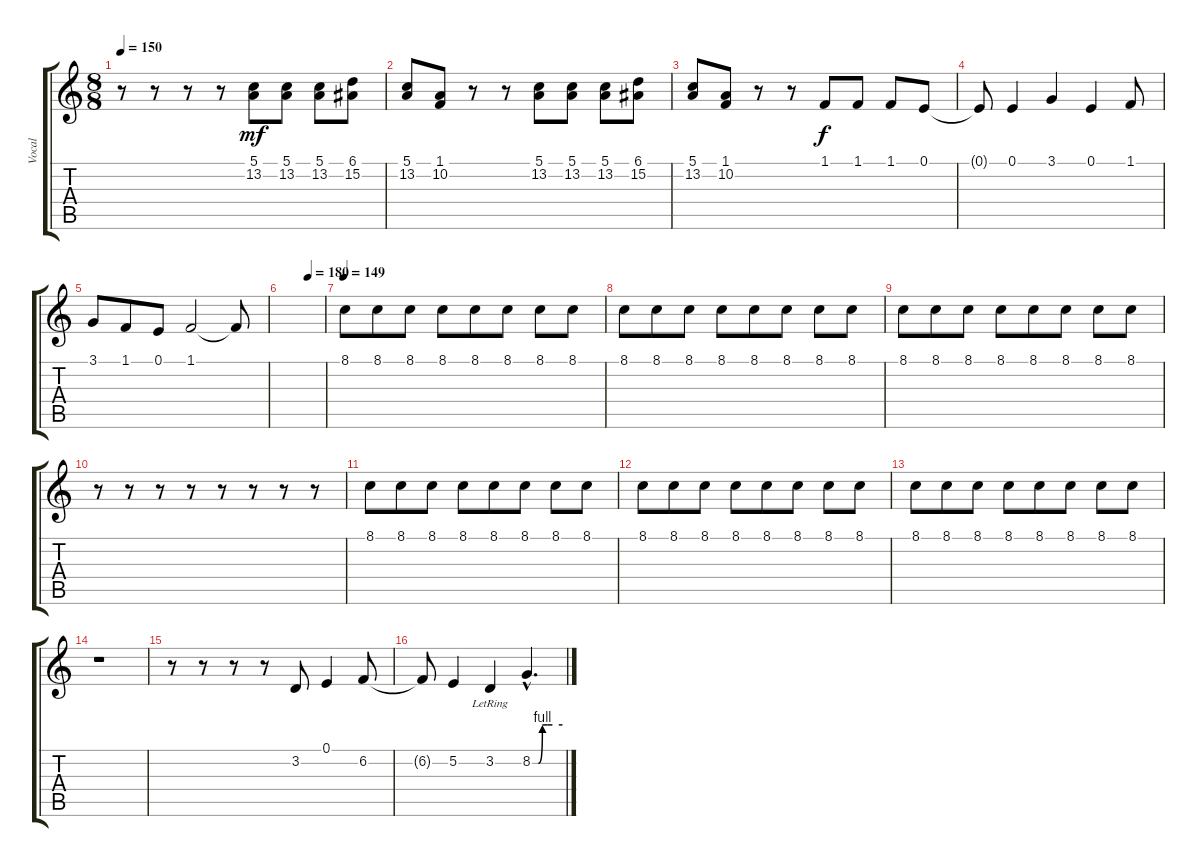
\track ("Vocal" "Vocal") {instrument violin}
\staff {score tabs}
\tuning (E4 B3 G3 D3 A2 E2) {hide}
\ts (8 8)
\tempo 150
\clef g2
\ks c
r.8{dy f} r.8 r.8 r.8 (5.1 13.2).8{dy mf} (5.1 13.2).8 (5.1 13.2).8 (6.1 15.2).8 |
(5.1 13.2).8 (1.1 10.2).8 r.8 r.8 (5.1 13.2).8 (5.1 13.2).8 (5.1 13.2).8 (6.1 15.2).8 |
(5.1 13.2).8 (1.1 10.2).8 r.8 r.8 1.1.8{dy f} 1.1.8 1.1.8 0.1.8 |
0.1{t}.8 0.1.4 3.1.4 0.1.4 1.1.8 |
3.1.8 1.1.8 0.1.8 1.1.2 1.1{t}.8 |
\tempo (180 0.625)
|
\tempo 149
8.1.8{volume 12 instrument distortionguitar} 8.1.8 8.1.8 8.1.8 8.1.8 8.1.8 8.1.8 8.1.8 |
8.1.8 8.1.8 8.1.8 8.1.8 8.1.8 8.1.8 8.1.8 8.1.8 |
8.1.8 8.1.8 8.1.8 8.1.8 8.1.8 8.1.8 8.1.8 8.1.8 |
r.8 r.8 r.8 r.8 r.8 r.8 r.8 r.8 |
8.1.8 8.1.8 8.1.8 8.1.8 8.1.8 8.1.8 8.1.8 8.1.8 |
8.1.8 8.1.8 8.1.8 8.1.8 8.1.8 8.1.8 8.1.8 8.1.8 |
8.1.8 8.1.8 8.1.8 8.1.8 8.1.8 8.1.8 8.1.8 8.1.8 |
r.1 |
r.8{instrument violin} r.8 r.8 r.8 3.2.8 0.1.4 6.2.8 |
6.2{t}.8 5.2.4 3.2{lr}.4 8.2{be (custom 0 0 7 0 12 0 20 4 30 4 40 4 60 4) hac}.4{d}
